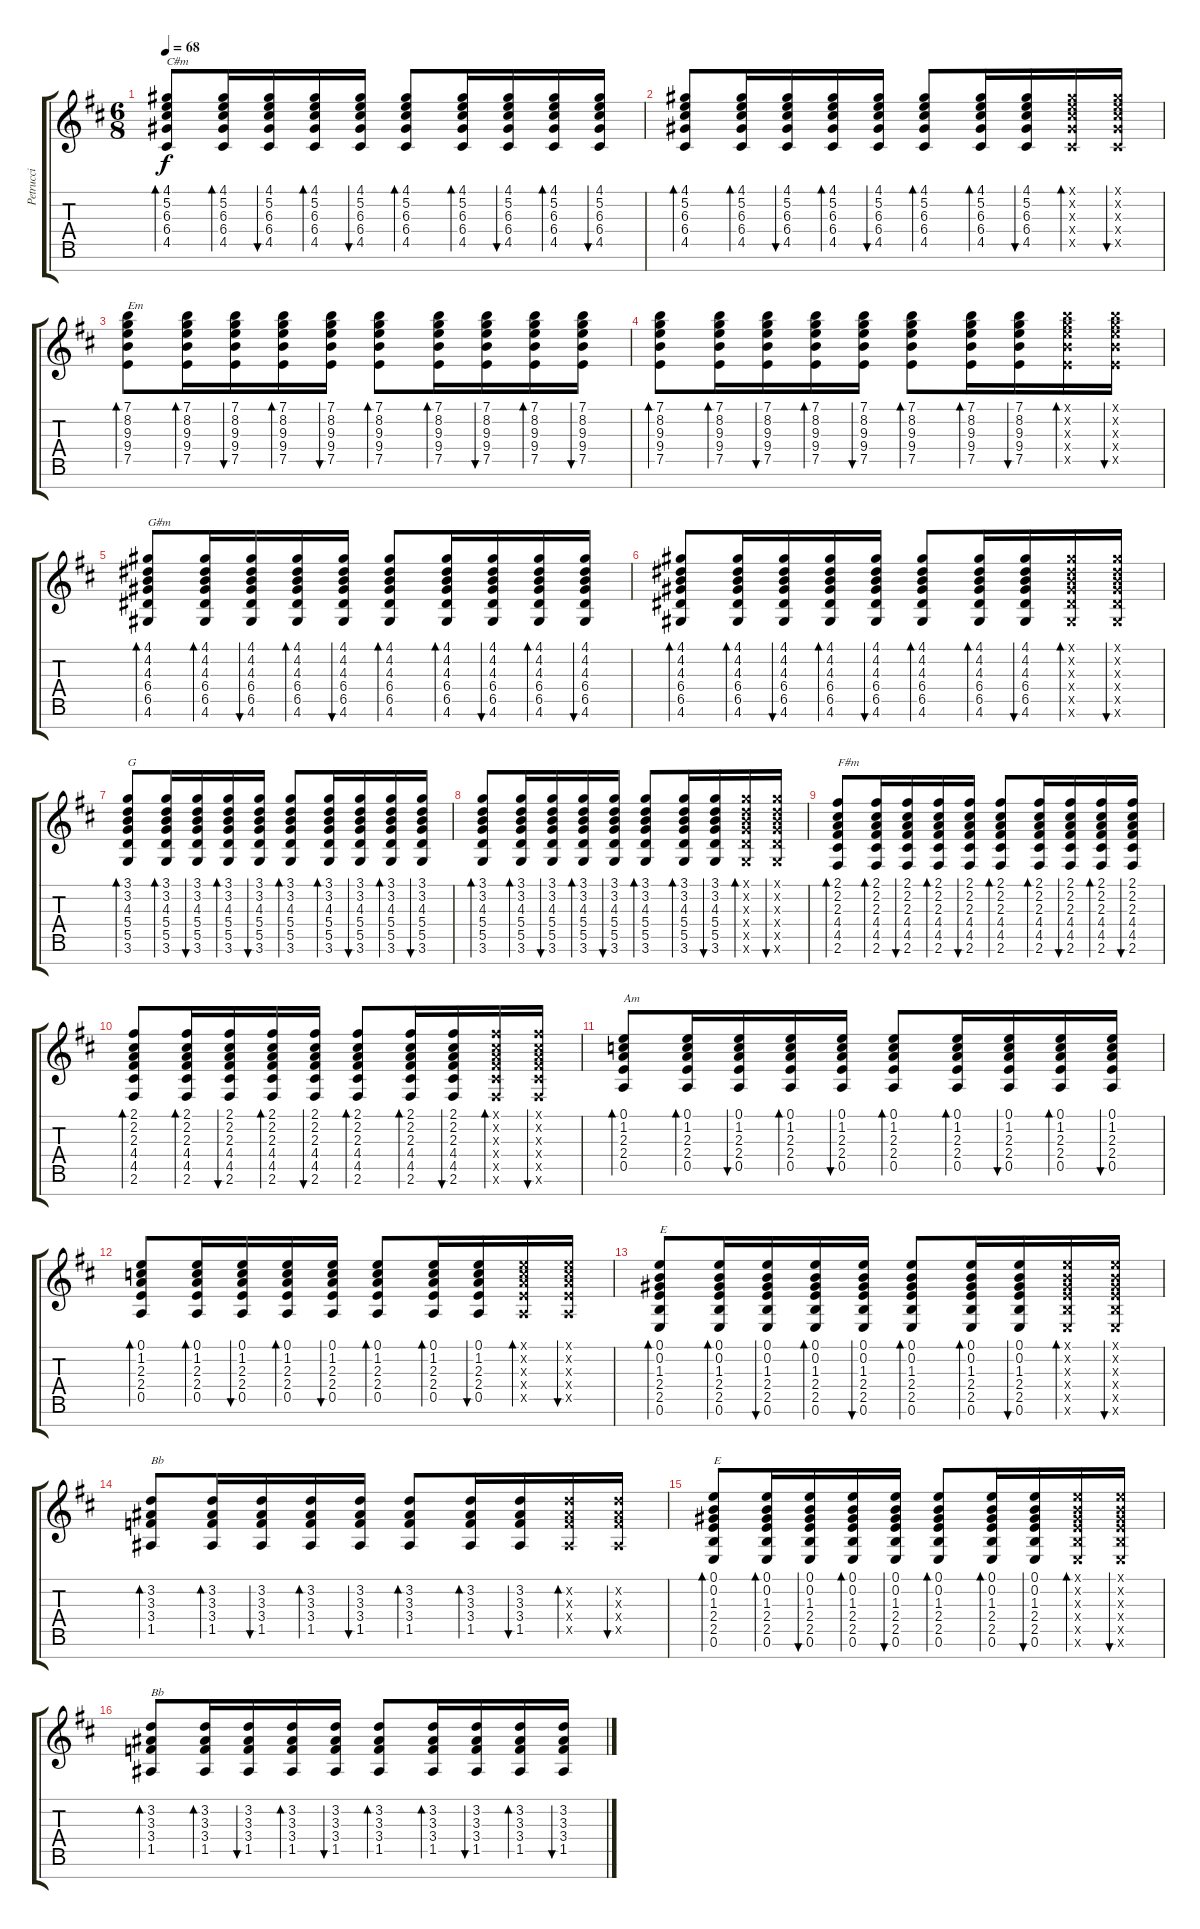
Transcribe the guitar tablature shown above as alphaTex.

\track ("Petrucci" "Petrucci") {instrument electricguitarjazz}
\staff {score tabs}
\tuning (E4 B3 G3 D3 A2 E2 B1) {hide}
\ts (6 8)
\tempo 68
\clef g2
\ks d
(4.1 5.2 6.3 6.4 4.5).8{bd 60 txt "C#m" dy f} (4.1 5.2 6.3 6.4 4.5).16{bd 60} (4.1 5.2 6.3 6.4 4.5).16{bu 60} (4.1 5.2 6.3 6.4 4.5).16{bd 60} (4.1 5.2 6.3 6.4 4.5).16{bu 60} (4.1 5.2 6.3 6.4 4.5).8{bd 60} (4.1 5.2 6.3 6.4 4.5).16{bd 60} (4.1 5.2 6.3 6.4 4.5).16{bu 60} (4.1 5.2 6.3 6.4 4.5).16{bd 60} (4.1 5.2 6.3 6.4 4.5).16{bu 60} |
(4.1 5.2 6.3 6.4 4.5).8{bd 60} (4.1 5.2 6.3 6.4 4.5).16{bd 60} (4.1 5.2 6.3 6.4 4.5).16{bu 60} (4.1 5.2 6.3 6.4 4.5).16{bd 60} (4.1 5.2 6.3 6.4 4.5).16{bu 60} (4.1 5.2 6.3 6.4 4.5).8{bd 60} (4.1 5.2 6.3 6.4 4.5).16{bd 60} (4.1 5.2 6.3 6.4 4.5).16{bu 60} (4.1{x} 5.2{x} 6.3{x} 6.4{x} 4.5{x}).16{bd 60} (4.1{x} 5.2{x} 6.3{x} 6.4{x} 4.5{x}).16{bu 60} |
(7.1 8.2 9.3 9.4 7.5).8{bd 60 txt "Em"} (7.1 8.2 9.3 9.4 7.5).16{bd 60} (7.1 8.2 9.3 9.4 7.5).16{bu 60} (7.1 8.2 9.3 9.4 7.5).16{bd 60} (7.1 8.2 9.3 9.4 7.5).16{bu 60} (7.1 8.2 9.3 9.4 7.5).8{bd 60} (7.1 8.2 9.3 9.4 7.5).16{bd 60} (7.1 8.2 9.3 9.4 7.5).16{bu 60} (7.1 8.2 9.3 9.4 7.5).16{bd 60} (7.1 8.2 9.3 9.4 7.5).16{bu 60} |
(7.1 8.2 9.3 9.4 7.5).8{bd 60} (7.1 8.2 9.3 9.4 7.5).16{bd 60} (7.1 8.2 9.3 9.4 7.5).16{bu 60} (7.1 8.2 9.3 9.4 7.5).16{bd 60} (7.1 8.2 9.3 9.4 7.5).16{bu 60} (7.1 8.2 9.3 9.4 7.5).8{bd 60} (7.1 8.2 9.3 9.4 7.5).16{bd 60} (7.1 8.2 9.3 9.4 7.5).16{bu 60} (7.1{x} 8.2{x} 9.3{x} 9.4{x} 7.5{x}).16{bd 60} (7.1{x} 8.2{x} 9.3{x} 9.4{x} 7.5{x}).16{bu 60} |
(4.1 4.2 4.3 6.4 6.5 4.6).8{bd 60 txt "G#m"} (4.1 4.2 4.3 6.4 6.5 4.6).16{bd 60} (4.1 4.2 4.3 6.4 6.5 4.6).16{bu 60} (4.1 4.2 4.3 6.4 6.5 4.6).16{bd 60} (4.1 4.2 4.3 6.4 6.5 4.6).16{bu 60} (4.1 4.2 4.3 6.4 6.5 4.6).8{bd 60} (4.1 4.2 4.3 6.4 6.5 4.6).16{bd 60} (4.1 4.2 4.3 6.4 6.5 4.6).16{bu 60} (4.1 4.2 4.3 6.4 6.5 4.6).16{bd 60} (4.1 4.2 4.3 6.4 6.5 4.6).16{bu 60} |
(4.1 4.2 4.3 6.4 6.5 4.6).8{bd 60} (4.1 4.2 4.3 6.4 6.5 4.6).16{bd 60} (4.1 4.2 4.3 6.4 6.5 4.6).16{bu 60} (4.1 4.2 4.3 6.4 6.5 4.6).16{bd 60} (4.1 4.2 4.3 6.4 6.5 4.6).16{bu 60} (4.1 4.2 4.3 6.4 6.5 4.6).8{bd 60} (4.1 4.2 4.3 6.4 6.5 4.6).16{bd 60} (4.1 4.2 4.3 6.4 6.5 4.6).16{bu 60} (4.1{x} 4.2{x} 4.3{x} 6.4{x} 6.5{x} 4.6{x}).16{bd 60} (4.1{x} 4.2{x} 4.3{x} 6.4{x} 6.5{x} 4.6{x}).16{bu 60} |
(3.1 3.2 4.3 5.4 5.5 3.6).8{bd 60 txt "G"} (3.1 3.2 4.3 5.4 5.5 3.6).16{bd 60} (3.1 3.2 4.3 5.4 5.5 3.6).16{bu 60} (3.1 3.2 4.3 5.4 5.5 3.6).16{bd 60} (3.1 3.2 4.3 5.4 5.5 3.6).16{bu 60} (3.1 3.2 4.3 5.4 5.5 3.6).8{bd 60} (3.1 3.2 4.3 5.4 5.5 3.6).16{bd 60} (3.1 3.2 4.3 5.4 5.5 3.6).16{bu 60} (3.1 3.2 4.3 5.4 5.5 3.6).16{bd 60} (3.1 3.2 4.3 5.4 5.5 3.6).16{bu 60} |
(3.1 3.2 4.3 5.4 5.5 3.6).8{bd 60} (3.1 3.2 4.3 5.4 5.5 3.6).16{bd 60} (3.1 3.2 4.3 5.4 5.5 3.6).16{bu 60} (3.1 3.2 4.3 5.4 5.5 3.6).16{bd 60} (3.1 3.2 4.3 5.4 5.5 3.6).16{bu 60} (3.1 3.2 4.3 5.4 5.5 3.6).8{bd 60} (3.1 3.2 4.3 5.4 5.5 3.6).16{bd 60} (3.1 3.2 4.3 5.4 5.5 3.6).16{bu 60} (3.1{x} 3.2{x} 4.3{x} 5.4{x} 5.5{x} 3.6{x}).16{bd 60} (3.1{x} 3.2{x} 4.3{x} 5.4{x} 5.5{x} 3.6{x}).16{bu 60} |
(2.1 2.2 2.3 4.4 4.5 2.6).8{bd 60 txt "F#m"} (2.1 2.2 2.3 4.4 4.5 2.6).16{bd 60} (2.1 2.2 2.3 4.4 4.5 2.6).16{bu 60} (2.1 2.2 2.3 4.4 4.5 2.6).16{bd 60} (2.1 2.2 2.3 4.4 4.5 2.6).16{bu 60} (2.1 2.2 2.3 4.4 4.5 2.6).8{bd 60} (2.1 2.2 2.3 4.4 4.5 2.6).16{bd 60} (2.1 2.2 2.3 4.4 4.5 2.6).16{bu 60} (2.1 2.2 2.3 4.4 4.5 2.6).16{bd 60} (2.1 2.2 2.3 4.4 4.5 2.6).16{bu 60} |
(2.1 2.2 2.3 4.4 4.5 2.6).8{bd 60} (2.1 2.2 2.3 4.4 4.5 2.6).16{bd 60} (2.1 2.2 2.3 4.4 4.5 2.6).16{bu 60} (2.1 2.2 2.3 4.4 4.5 2.6).16{bd 60} (2.1 2.2 2.3 4.4 4.5 2.6).16{bu 60} (2.1 2.2 2.3 4.4 4.5 2.6).8{bd 60} (2.1 2.2 2.3 4.4 4.5 2.6).16{bd 60} (2.1 2.2 2.3 4.4 4.5 2.6).16{bu 60} (2.1{x} 2.2{x} 2.3{x} 4.4{x} 4.5{x} 2.6{x}).16{bd 60} (2.1{x} 2.2{x} 2.3{x} 4.4{x} 4.5{x} 2.6{x}).16{bu 60} |
(0.1 1.2 2.3 2.4 0.5).8{bd 60 txt "Am"} (0.1 1.2 2.3 2.4 0.5).16{bd 60} (0.1 1.2 2.3 2.4 0.5).16{bu 60} (0.1 1.2 2.3 2.4 0.5).16{bd 60} (0.1 1.2 2.3 2.4 0.5).16{bu 60} (0.1 1.2 2.3 2.4 0.5).8{bd 60} (0.1 1.2 2.3 2.4 0.5).16{bd 60} (0.1 1.2 2.3 2.4 0.5).16{bu 60} (0.1 1.2 2.3 2.4 0.5).16{bd 60} (0.1 1.2 2.3 2.4 0.5).16{bu 60} |
(0.1 1.2 2.3 2.4 0.5).8{bd 60} (0.1 1.2 2.3 2.4 0.5).16{bd 60} (0.1 1.2 2.3 2.4 0.5).16{bu 60} (0.1 1.2 2.3 2.4 0.5).16{bd 60} (0.1 1.2 2.3 2.4 0.5).16{bu 60} (0.1 1.2 2.3 2.4 0.5).8{bd 60} (0.1 1.2 2.3 2.4 0.5).16{bd 60} (0.1 1.2 2.3 2.4 0.5).16{bu 60} (0.1{x} 1.2{x} 2.3{x} 2.4{x} 0.5{x}).16{bd 60} (0.1{x} 1.2{x} 2.3{x} 2.4{x} 0.5{x}).16{bu 60} |
(0.1 0.2 1.3 2.4 2.5 0.6).8{bd 60 txt "E"} (0.1 0.2 1.3 2.4 2.5 0.6).16{bd 60} (0.1 0.2 1.3 2.4 2.5 0.6).16{bu 60} (0.1 0.2 1.3 2.4 2.5 0.6).16{bd 60} (0.1 0.2 1.3 2.4 2.5 0.6).16{bu 60} (0.1 0.2 1.3 2.4 2.5 0.6).8{bd 60} (0.1 0.2 1.3 2.4 2.5 0.6).16{bd 60} (0.1 0.2 1.3 2.4 2.5 0.6).16{bu 60} (0.1{x} 0.2{x} 1.3{x} 2.4{x} 2.5{x} 0.6{x}).16{bd 60} (0.1{x} 0.2{x} 1.3{x} 2.4{x} 2.5{x} 0.6{x}).16{bu 60} |
(3.2 3.3 3.4 1.5).8{bd 60 txt "Bb"} (3.2 3.3 3.4 1.5).16{bd 60} (3.2 3.3 3.4 1.5).16{bu 60} (3.2 3.3 3.4 1.5).16{bd 60} (3.2 3.3 3.4 1.5).16{bu 60} (3.2 3.3 3.4 1.5).8{bd 60} (3.2 3.3 3.4 1.5).16{bd 60} (3.2 3.3 3.4 1.5).16{bu 60} (3.2{x} 3.3{x} 3.4{x} 1.5{x}).16{bd 60} (3.2{x} 3.3{x} 3.4{x} 1.5{x}).16{bu 60} |
(0.1 0.2 1.3 2.4 2.5 0.6).8{bd 60 txt "E"} (0.1 0.2 1.3 2.4 2.5 0.6).16{bd 60} (0.1 0.2 1.3 2.4 2.5 0.6).16{bu 60} (0.1 0.2 1.3 2.4 2.5 0.6).16{bd 60} (0.1 0.2 1.3 2.4 2.5 0.6).16{bu 60} (0.1 0.2 1.3 2.4 2.5 0.6).8{bd 60} (0.1 0.2 1.3 2.4 2.5 0.6).16{bd 60} (0.1 0.2 1.3 2.4 2.5 0.6).16{bu 60} (0.1{x} 0.2{x} 1.3{x} 2.4{x} 2.5{x} 0.6{x}).16{bd 60} (0.1{x} 0.2{x} 1.3{x} 2.4{x} 2.5{x} 0.6{x}).16{bu 60} |
(3.2 3.3 3.4 1.5).8{bd 60 txt "Bb"} (3.2 3.3 3.4 1.5).16{bd 60} (3.2 3.3 3.4 1.5).16{bu 60} (3.2 3.3 3.4 1.5).16{bd 60} (3.2 3.3 3.4 1.5).16{bu 60} (3.2 3.3 3.4 1.5).8{bd 60} (3.2 3.3 3.4 1.5).16{bd 60} (3.2 3.3 3.4 1.5).16{bu 60} (3.2 3.3 3.4 1.5).16{bd 60} (3.2 3.3 3.4 1.5).16{bu 60}
